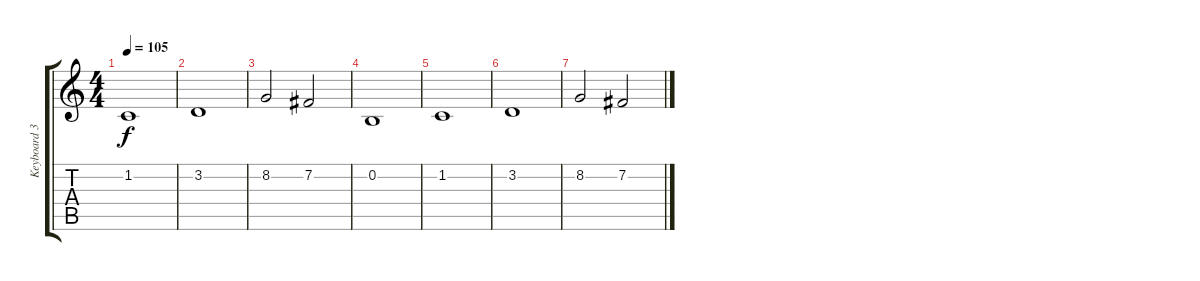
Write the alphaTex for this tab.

\track ("Keyboard 3" "Keyboard 3") {instrument choiraahs}
\staff {score tabs}
\tuning (E4 B3 G3 D3 A2 E2) {hide}
\ts (4 4)
\tempo 105
\clef g2
\ks c
1.2.1{dy f} |
3.2.1 |
8.2.2 7.2.2 |
0.2.1 |
1.2.1 |
3.2.1 |
8.2.2 7.2.2
